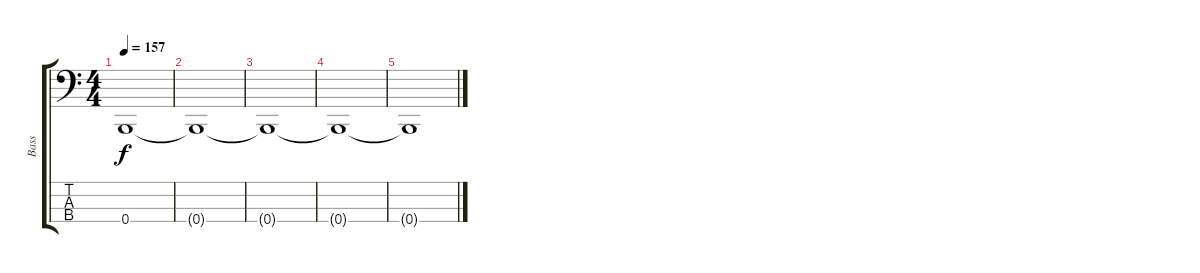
\track ("Bass" "Bass") {instrument electricbasspick}
\staff {score tabs}
\tuning (D2 A1 E1 B0) {hide}
\ts (4 4)
\tempo 157
\clef f4
\ks c
0.4{t}.1{dy f} |
0.4{t}.1 |
0.4{t}.1 |
0.4{t}.1 |
0.4{t}.1
